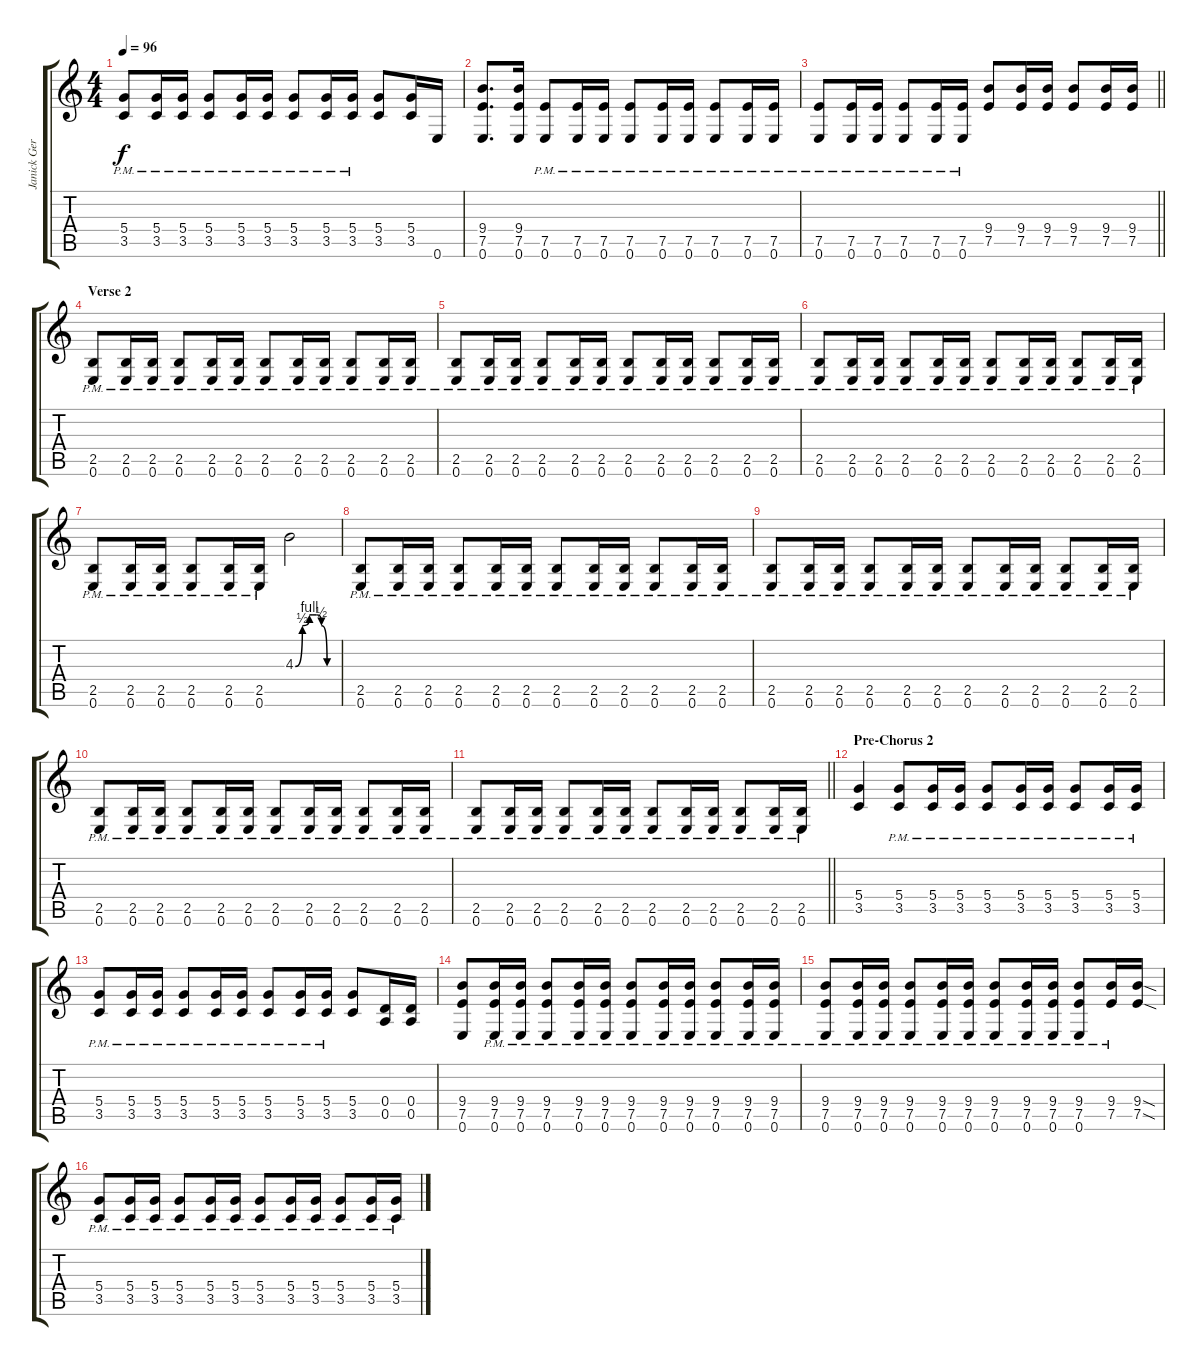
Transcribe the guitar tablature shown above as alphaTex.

\track ("Janick Gers" "Janick Ger") {instrument distortionguitar}
\staff {score tabs}
\tuning (E4 B3 G3 D3 A2 E2) {hide}
\ts (4 4)
\tempo 96
\clef g2
\ks c
(5.4{pm} 3.5{pm}).8{dy f} (5.4{pm} 3.5{pm}).16 (5.4{pm} 3.5{pm}).16 (5.4{pm} 3.5{pm}).8 (5.4{pm} 3.5{pm}).16 (5.4{pm} 3.5{pm}).16 (5.4{pm} 3.5{pm}).8 (5.4{pm} 3.5{pm}).16 (5.4{pm} 3.5{pm}).16 (5.4 3.5).8 (5.4 3.5).16 0.6.16 |
(9.4 7.5 0.6).8{d} (9.4 7.5 0.6).16 (7.5{pm} 0.6{pm}).8 (7.5{pm} 0.6{pm}).16 (7.5{pm} 0.6{pm}).16 (7.5{pm} 0.6{pm}).8 (7.5{pm} 0.6{pm}).16 (7.5{pm} 0.6{pm}).16 (7.5{pm} 0.6{pm}).8 (7.5{pm} 0.6{pm}).16 (7.5{pm} 0.6{pm}).16 |
\barLineRight lightlight
(7.5{pm} 0.6{pm}).8 (7.5{pm} 0.6{pm}).16 (7.5{pm} 0.6{pm}).16 (7.5{pm} 0.6{pm}).8 (7.5{pm} 0.6{pm}).16 (7.5{pm} 0.6{pm}).16 (9.4 7.5).8 (9.4 7.5).16 (9.4 7.5).16 (9.4 7.5).8 (9.4 7.5).16 (9.4 7.5).16 |
\section ("" "Verse 2")
(2.5{pm} 0.6{pm}).8 (2.5{pm} 0.6{pm}).16 (2.5{pm} 0.6{pm}).16 (2.5{pm} 0.6{pm}).8 (2.5{pm} 0.6{pm}).16 (2.5{pm} 0.6{pm}).16 (2.5{pm} 0.6{pm}).8 (2.5{pm} 0.6{pm}).16 (2.5{pm} 0.6{pm}).16 (2.5{pm} 0.6{pm}).8 (2.5{pm} 0.6{pm}).16 (2.5{pm} 0.6{pm}).16 |
(2.5{pm} 0.6{pm}).8 (2.5{pm} 0.6{pm}).16 (2.5{pm} 0.6{pm}).16 (2.5{pm} 0.6{pm}).8 (2.5{pm} 0.6{pm}).16 (2.5{pm} 0.6{pm}).16 (2.5{pm} 0.6{pm}).8 (2.5{pm} 0.6{pm}).16 (2.5{pm} 0.6{pm}).16 (2.5{pm} 0.6{pm}).8 (2.5{pm} 0.6{pm}).16 (2.5{pm} 0.6{pm}).16 |
(2.5{pm} 0.6{pm}).8 (2.5{pm} 0.6{pm}).16 (2.5{pm} 0.6{pm}).16 (2.5{pm} 0.6{pm}).8 (2.5{pm} 0.6{pm}).16 (2.5{pm} 0.6{pm}).16 (2.5{pm} 0.6{pm}).8 (2.5{pm} 0.6{pm}).16 (2.5{pm} 0.6{pm}).16 (2.5{pm} 0.6{pm}).8 (2.5{pm} 0.6{pm}).16 (2.5{pm} 0.6{pm}).16 |
(2.5{pm} 0.6{pm}).8 (2.5{pm} 0.6{pm}).16 (2.5{pm} 0.6{pm}).16 (2.5{pm} 0.6{pm}).8 (2.5{pm} 0.6{pm}).16 (2.5{pm} 0.6{pm}).16 4.3{be (custom 0 0 10 2 20 4 25 4 30 4 37 2 45 0 60 0)}.2 |
(2.5{pm} 0.6{pm}).8 (2.5{pm} 0.6{pm}).16 (2.5{pm} 0.6{pm}).16 (2.5{pm} 0.6{pm}).8 (2.5{pm} 0.6{pm}).16 (2.5{pm} 0.6{pm}).16 (2.5{pm} 0.6{pm}).8 (2.5{pm} 0.6{pm}).16 (2.5{pm} 0.6{pm}).16 (2.5{pm} 0.6{pm}).8 (2.5{pm} 0.6{pm}).16 (2.5{pm} 0.6{pm}).16 |
(2.5{pm} 0.6{pm}).8 (2.5{pm} 0.6{pm}).16 (2.5{pm} 0.6{pm}).16 (2.5{pm} 0.6{pm}).8 (2.5{pm} 0.6{pm}).16 (2.5{pm} 0.6{pm}).16 (2.5{pm} 0.6{pm}).8 (2.5{pm} 0.6{pm}).16 (2.5{pm} 0.6{pm}).16 (2.5{pm} 0.6{pm}).8 (2.5{pm} 0.6{pm}).16 (2.5{pm} 0.6{pm}).16 |
(2.5{pm} 0.6{pm}).8 (2.5{pm} 0.6{pm}).16 (2.5{pm} 0.6{pm}).16 (2.5{pm} 0.6{pm}).8 (2.5{pm} 0.6{pm}).16 (2.5{pm} 0.6{pm}).16 (2.5{pm} 0.6{pm}).8 (2.5{pm} 0.6{pm}).16 (2.5{pm} 0.6{pm}).16 (2.5{pm} 0.6{pm}).8 (2.5{pm} 0.6{pm}).16 (2.5{pm} 0.6{pm}).16 |
\barLineRight lightlight
(2.5{pm} 0.6{pm}).8 (2.5{pm} 0.6{pm}).16 (2.5{pm} 0.6{pm}).16 (2.5{pm} 0.6{pm}).8 (2.5{pm} 0.6{pm}).16 (2.5{pm} 0.6{pm}).16 (2.5{pm} 0.6{pm}).8 (2.5{pm} 0.6{pm}).16 (2.5{pm} 0.6{pm}).16 (2.5{pm} 0.6{pm}).8 (2.5{pm} 0.6{pm}).16 (2.5{pm} 0.6{pm}).16 |
\section ("" "Pre-Chorus 2")
(5.4 3.5).4 (5.4{pm} 3.5{pm}).8 (5.4{pm} 3.5{pm}).16 (5.4{pm} 3.5{pm}).16 (5.4{pm} 3.5{pm}).8 (5.4{pm} 3.5{pm}).16 (5.4{pm} 3.5{pm}).16 (5.4{pm} 3.5{pm}).8 (5.4{pm} 3.5{pm}).16 (5.4{pm} 3.5{pm}).16 |
(5.4{pm} 3.5{pm}).8 (5.4{pm} 3.5{pm}).16 (5.4{pm} 3.5{pm}).16 (5.4{pm} 3.5{pm}).8 (5.4{pm} 3.5{pm}).16 (5.4{pm} 3.5{pm}).16 (5.4{pm} 3.5{pm}).8 (5.4{pm} 3.5{pm}).16 (5.4{pm} 3.5{pm}).16 (5.4 3.5).8 (0.4 0.5).16 (0.4 0.5).16 |
(9.4 7.5 0.6).8 (9.4{pm} 7.5{pm} 0.6{pm}).16 (9.4{pm} 7.5{pm} 0.6{pm}).16 (9.4{pm} 7.5{pm} 0.6{pm}).8 (9.4{pm} 7.5{pm} 0.6{pm}).16 (9.4{pm} 7.5{pm} 0.6{pm}).16 (9.4{pm} 7.5{pm} 0.6{pm}).8 (9.4{pm} 7.5{pm} 0.6{pm}).16 (9.4{pm} 7.5{pm} 0.6{pm}).16 (9.4{pm} 7.5{pm} 0.6{pm}).8 (9.4{pm} 7.5{pm} 0.6{pm}).16 (9.4{pm} 7.5{pm} 0.6{pm}).16 |
(9.4{pm} 7.5{pm} 0.6{pm}).8 (9.4{pm} 7.5{pm} 0.6{pm}).16 (9.4{pm} 7.5{pm} 0.6{pm}).16 (9.4{pm} 7.5{pm} 0.6{pm}).8 (9.4{pm} 7.5{pm} 0.6{pm}).16 (9.4{pm} 7.5{pm} 0.6{pm}).16 (9.4{pm} 7.5{pm} 0.6{pm}).8 (9.4{pm} 7.5{pm} 0.6{pm}).16 (9.4{pm} 7.5{pm} 0.6{pm}).16 (9.4{pm} 7.5{pm} 0.6{pm}).8 (9.4{pm} 7.5{pm}).16 (9.4{sod} 7.5{sod}).16 |
(5.4{pm} 3.5{pm}).8 (5.4{pm} 3.5{pm}).16 (5.4{pm} 3.5{pm}).16 (5.4{pm} 3.5{pm}).8 (5.4{pm} 3.5{pm}).16 (5.4{pm} 3.5{pm}).16 (5.4{pm} 3.5{pm}).8 (5.4{pm} 3.5{pm}).16 (5.4{pm} 3.5{pm}).16 (5.4{pm} 3.5{pm}).8 (5.4{pm} 3.5{pm}).16 (5.4{pm} 3.5{pm}).16
